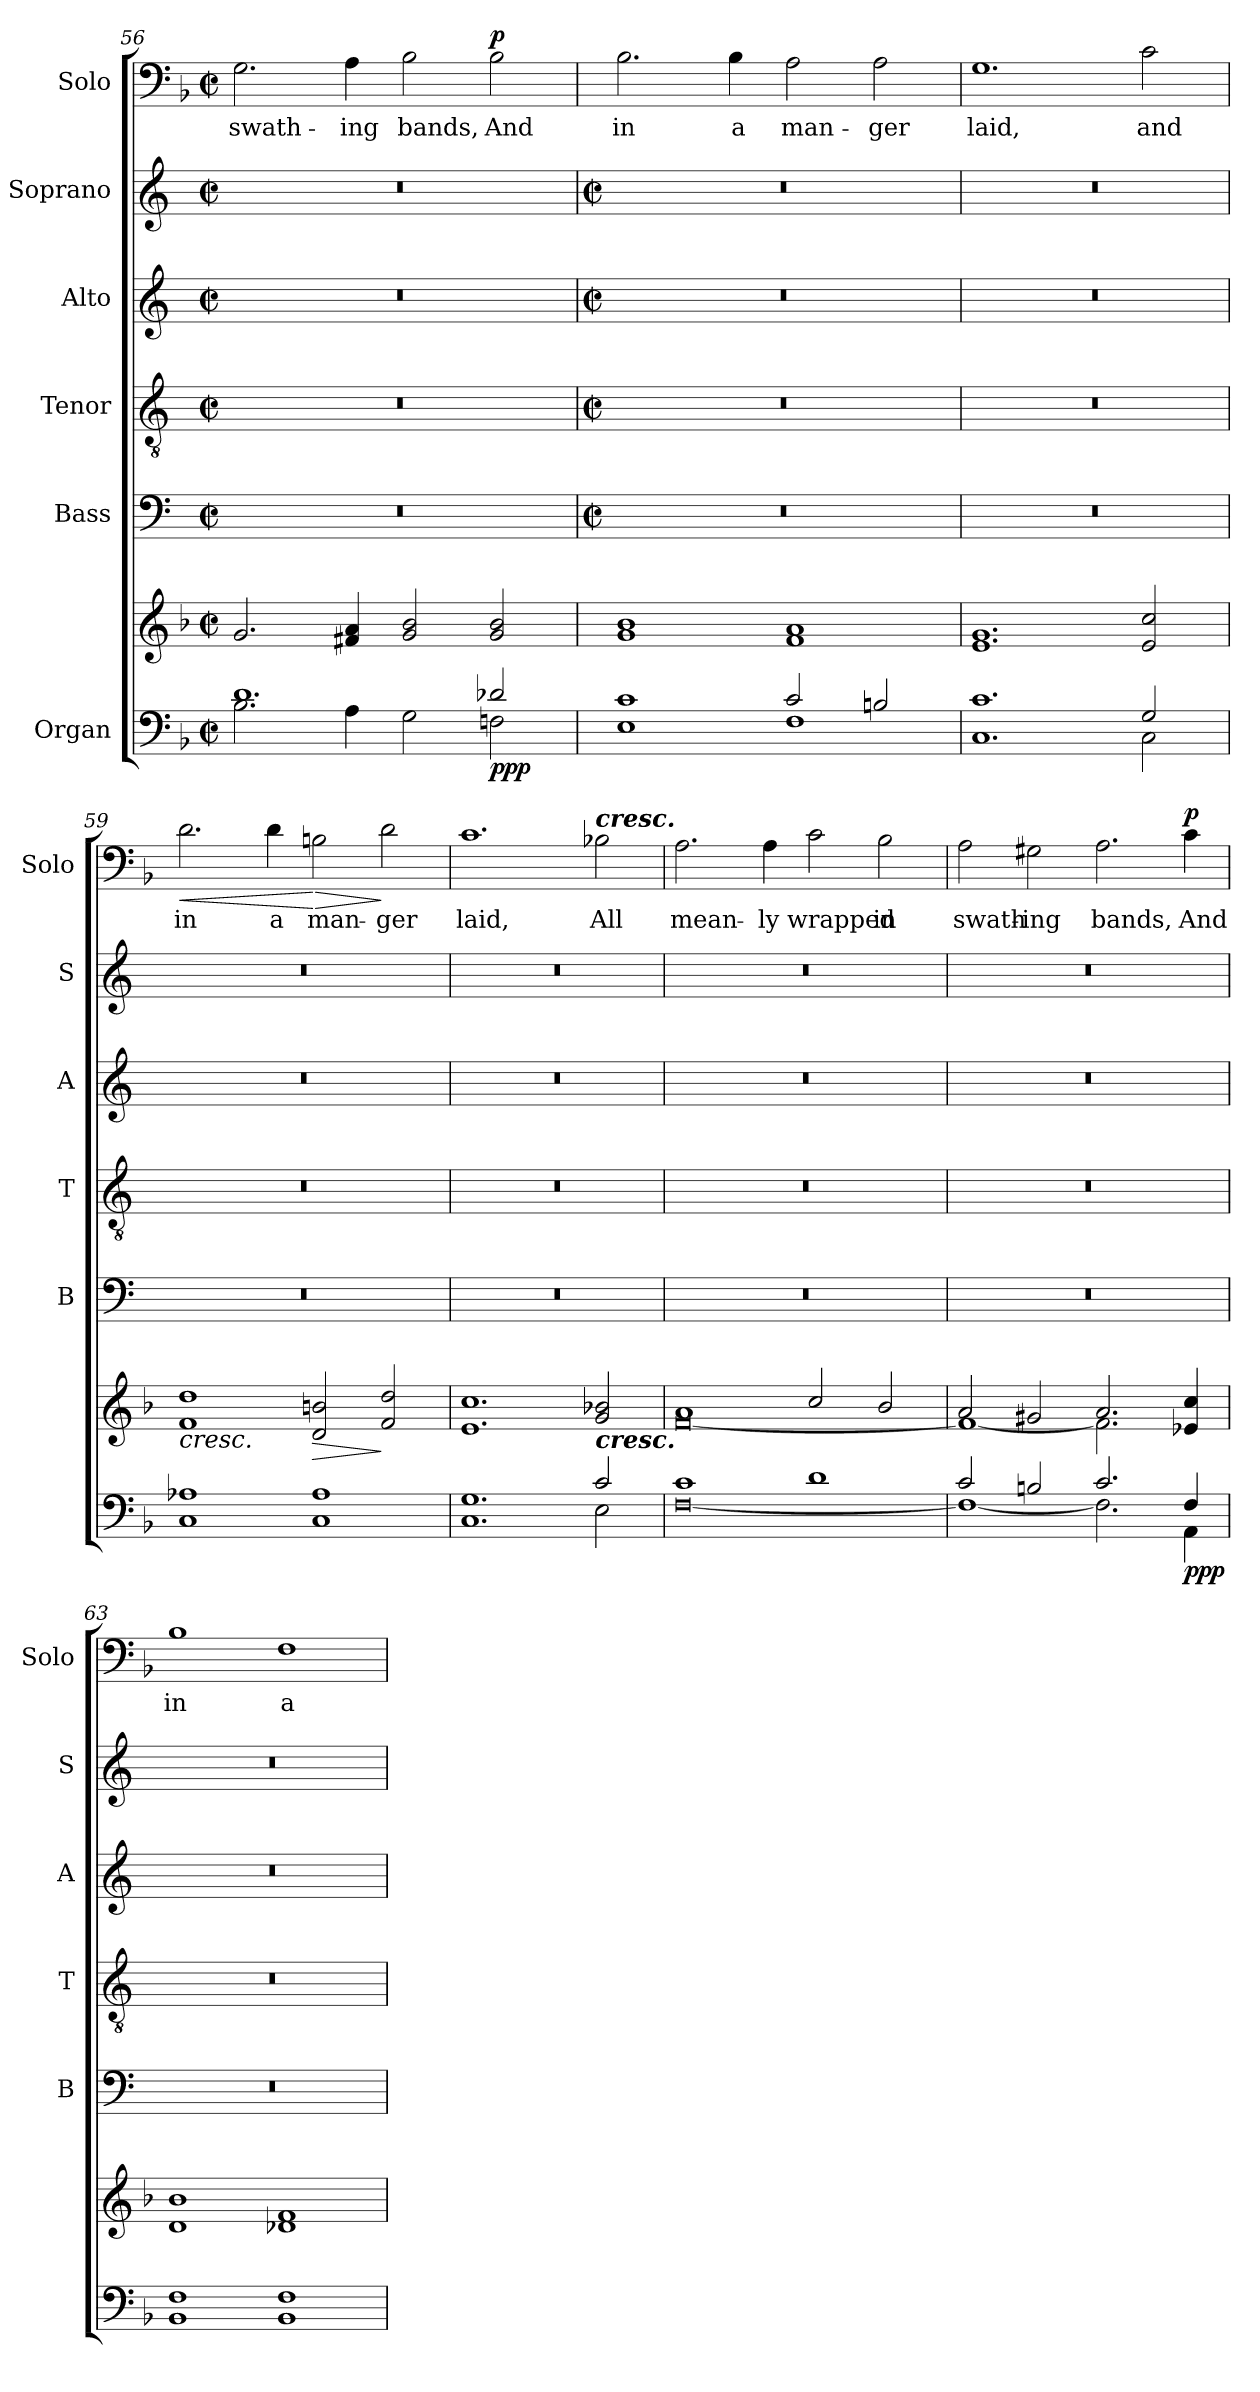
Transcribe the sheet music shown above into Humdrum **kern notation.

**kern	**kern	**dynam	**kern	**kern	**kern	**kern	**kern	**text	**dynam
*part6	*part6	*part6	*part5	*part4	*part3	*part2	*part1	*part1	*part1
*staff7	*staff6	*staff6/7	*staff5	*staff4	*staff3	*staff2	*staff1	*staff1	*staff1
*I"Organ	*	*	*I"Bass	*I"Tenor	*I"Alto	*I"Soprano	*I"Solo	*	*
*	*	*	*I'B	*I'T	*I'A	*I'S	*I'Solo	*	*
*clefF4	*clefG2	*	*clefF4	*clefGv2	*clefG2	*clefG2	*clefF4	*	*
*k[b-]	*k[b-]	*	*k[]	*k[]	*k[]	*k[]	*k[b-]	*	*
*F:	*F:	*	*C:	*C:	*C:	*C:	*F:	*	*
*M4/2	*M4/2	*	*M4/2	*M4/2	*M4/2	*M4/2	*M4/2	*	*
*met(c|)	*met(c|)	*	*met(c|)	*met(c|)	*met(c|)	*met(c|)	*met(c|)	*	*
=56	=56	=56	=56	=56	=56	=56	=56	=56	=56
*^	*^	*	*	*	*	*	*	*	*
!	!	!	!	!	!	!	!	!	!	!LO:LY:b	!
1.d/	2.B-\	2.g	0ryy	.	0r	0r	0r	0r	2.G	swath-	.
!	!	!	!	!	!	!	!	!	!	!LO:LY:b	!
.	4A\	4f#X 4a	.	.	.	.	.	.	4A	-ing	.
!	!	!	!	!	!	!	!	!	!	!LO:LY:b	!
.	2G\	2g 2b-	.	.	.	.	.	.	2B-	bands,	.
!	!	!	!	!LO:DY:b=2	!	!	!	!	!	!LO:LY:b	!
!	!	!	!	!LO:DY:n=1:b=2	!	!	!	!	!	!	!
!	!	!	!	!LO:DY:n=2:b	!	!	!	!	!	!	!LO:DY:b
2d-X/	2Fn\	2g 2b-	.	p p p	.	.	.	.	2B-	And	p
!!LO:LB:g=z
=57	=57	=57	=57	=57	=57	=57	=57	=57	=57	=57	=57
*	*	*	*	*	*M4/2	*M4/2	*M4/2	*M4/2	*	*	*
*	*	*	*	*	*met(c|)	*met(c|)	*met(c|)	*met(c|)	*	*	*
!	!	!	!	!	!	!	!	!	!	!LO:LY:b	!
1c/	1E\	1g 1b-	0ryy	.	0r	0r	0r	0r	2.B-	in	.
!	!	!	!	!	!	!	!	!	!	!LO:LY:b	!
.	.	.	.	.	.	.	.	.	4B-	a	.
!	!	!	!	!	!	!	!	!	!	!LO:LY:b	!
2c/	1F\	1f 1a	.	.	.	.	.	.	2A	man-	.
!	!	!	!	!	!	!	!	!	!	!LO:LY:b	!
2Bn/	.	.	.	.	.	.	.	.	2A	-ger	.
=58	=58	=58	=58	=58	=58	=58	=58	=58	=58	=58	=58
!	!	!	!	!	!	!	!	!	!	!LO:LY:b	!
1.c/	1.C\	1.e 1.g	0ryy	.	0r	0r	0r	0r	1.G	laid,	.
!	!	!	!	!	!	!	!	!	!	!LO:LY:b	!
2G/	2C\	2e 2cc	.	.	.	.	.	.	2c	and	.
=59	=59	=59	=59	=59	=59	=59	=59	=59	=59	=59	=59
!	!	!	!	!LO:HP:b	!	!	!	!	!	!LO:LY:b	!LO:HP:b
1A-X/	1C\	1f 1dd	0ryy	<	0r	0r	0r	0r	2.d	in	<
!	!	!	!	!	!	!	!	!	!	!LO:LY:b	!
.	.	.	.	.	.	.	.	.	4d	a	.
!	!	!	!	!LO:HP:b	!	!	!	!	!	!LO:LY:b	!LO:HP:n=1:b
1A-/	1C\	2d 2bn	.	>	.	.	.	.	2Bn	man-	[ >
!	!	!	!	!	!	!	!	!	!	!LO:LY:b	!
.	.	2f 2dd	.	[ ]	.	.	.	.	2d	-ger	]
=60	=60	=60	=60	=60	=60	=60	=60	=60	=60	=60	=60
!	!	!	!	!	!	!	!	!	!	!LO:LY:b	!
1.G/	1.C\	1.e 1.cc	0ryy	.	0r	0r	0r	0r	1.c	laid,	.
!	!	!	!	!	!	!	!	!	!LO:TX:a:Bi:t=cresc.	!	!
!	!	!LO:TX:b:Bi:t=cresc.	!	!	!	!	!	!	!	!	!
!	!	!	!	!	!	!	!	!	!	!LO:LY:b	!
2c/	2E\	2g 2b-X	.	.	.	.	.	.	2B-X	All	.
=61	=61	=61	=61	=61	=61	=61	=61	=61	=61	=61	=61
!	!	!	!	!	!	!	!	!	!	!LO:LY:b	!
1c/	[0F\	1a	[0f\	.	0r	0r	0r	0r	2.A	mean-	.
!	!	!	!	!	!	!	!	!	!	!LO:LY:b	!
.	.	.	.	.	.	.	.	.	4A	-ly	.
!	!	!	!	!	!	!	!	!	!	!LO:LY:b	!
1d/	.	2cc/	.	.	.	.	.	.	2c	wrapped	.
!	!	!	!	!	!	!	!	!	!	!LO:LY:b	!
.	.	2b-/	.	.	.	.	.	.	2B-	in	.
=62	=62	=62	=62	=62	=62	=62	=62	=62	=62	=62	=62
!	!	!	!	!	!	!	!	!	!	!LO:LY:b	!
2c/	1F\_	2a	1f\_	.	0r	0r	0r	0r	2A	swath-	.
!	!	!	!	!	!	!	!	!	!	!LO:LY:b	!
2Bn/	.	2g#X	.	.	.	.	.	.	2G#X	-ing	.
!	!	!	!	!	!	!	!	!	!	!LO:LY:b	!
2.c/	2.F\]	2.a	2.f\]	.	.	.	.	.	2.A	bands,	.
!	!	!	!	!LO:DY:b=2	!	!	!	!	!	!LO:LY:b	!
!	!	!	!	!LO:DY:n=1:b=2	!	!	!	!	!	!	!
!	!	!	!	!LO:DY:n=2:b	!	!	!	!	!	!	!LO:DY:b
4F/	4AA\	4e-X 4cc	4ryy	p p p	.	.	.	.	4c	And	p
=63	=63	=63	=63	=63	=63	=63	=63	=63	=63	=63	=63
!	!	!	!	!	!	!	!	!	!	!LO:LY:b	!
1F/	1BB-\	1d 1b-	0ryy	.	0r	0r	0r	0r	1B-	in	.
!	!	!	!	!	!	!	!	!	!	!LO:LY:b	!
1F/	1BB-\	1d-X 1f	.	.	.	.	.	.	1F	a	.
*v	*v	*	*	*	*	*	*	*	*	*	*
*	*v	*v	*	*	*	*	*	*	*	*
=	=	=	=	=	=	=	=	=	=
*-	*-	*-	*-	*-	*-	*-	*-	*-	*-
